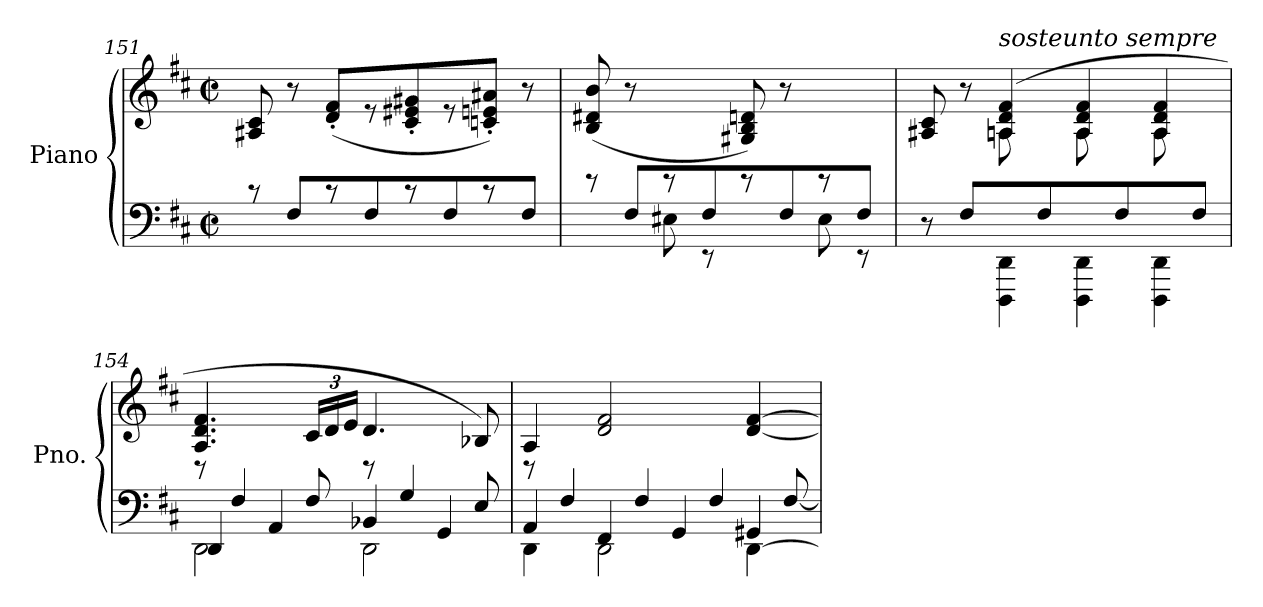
**kern	**kern
*part1	*part1
*staff2	*staff1
*I"Piano	*
*I'Pno.	*
*clefF4	*clefG2
*k[f#c#]	*k[f#c#]
*M2/2	*M2/2
*met(c|)	*met(c|)
=151	=151
*^	*
1ryy	8rc	8A#X/ 8c#/
.	8F#/L	8r
.	8rc	(<8d/' 8f#/'L
.	8F#/	8r
.	8rc	8c#/' 8e#X/' 8g#X/'
.	8F#/	8r
.	8rc	8cn/' 8en/' 8a#X/'J)
.	8F#/J	8r
=152	=152	=152
8rEEyy	8re	(<8B/ 8d#X/ 8b/
8ryy	8F#/L	8r
8E#X\	8re	4ryy
8rEE	8F#/	.
8rEEyy	8re	8G#X/ 8B/ 8dn/)
8ryy	8F#/	8r
8E#\	8re	4ryy
8rEE	8F#/J	.
!!LO:PB:g=z
=153	=153	=153
*	*	*^
4ryy	8r	8A#X/ 8c#/	4ryy
.	8F#/L	8r	.
!	!	!LO:TX:i:t=sosteunto sempre	!
4DDD\ 4DD\	8ryy	(>4An/ 4d/ 4f#/	8An\
.	8F#/	.	8ryy
4DDD\ 4DD\	8ryy	4A/ 4d/ 4f#/	8A\
.	8F#/	.	8ryy
4DDD\ 4DD\	8ryy	4A/ 4d/ 4f#/	8A\
.	8F#/J	.	8ryy
*	*	*v	*v
=154	=154	=154
*	*^	*
2DD\	8re	4DD/	4.A/ 4.d/ 4.f#/
.	4F#/	.	.
.	.	4AA/	.
*	*	*	*Xbrackettup
.	8F#/	.	24c#/LL
.	.	.	24d/
.	.	.	24e/JJ
2DD\	8re	4BB-X/	4.d/
.	4G/	.	.
.	.	4GG/	.
.	8E/	.	8B-X/)
=155	=155	=155	=155
4DD\	8re	4AA/	4A/
.	4F#/	.	.
2DD\	.	4FF#/	2d/ 2f#/
.	4F#/	.	.
.	.	4GG/	.
.	4F#/	.	.
[4DD\	.	4GG#X/	[4d/ [4f#/
.	[8F#/	.	.
*v	*v	*v	*
=	=
*-	*-
